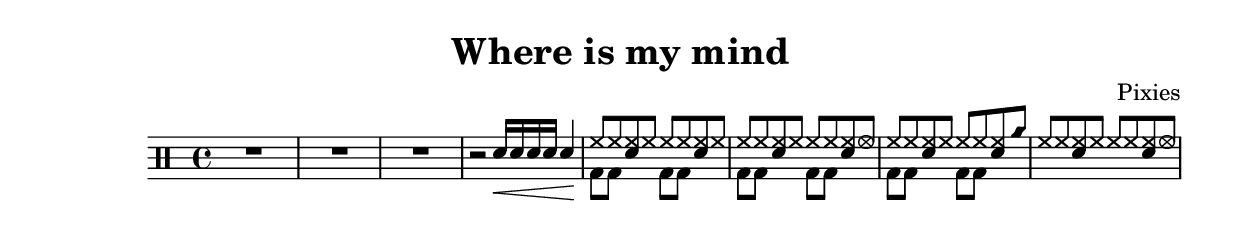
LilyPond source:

\version "2.14.2"

\header 
{
	title="Where is my mind"
	composer="Pixies"
}

upHalfTheme = \drummode
{
  hh8 hh << sn hh >> hh 
}

upHalfThemeA = \drummode
{
  hh8 hh << sn hh >> hhho 
}

upHalfThemeB = \drummode
{
  hh8 hh << sn hh >> cyms 
}

upHalfThemeC = \drummode
{
  hh8 hh << sn hh >> hhho 
}

upTheme = 
{
  \upHalfTheme \upHalfTheme
}

upThemeA = 
{
  \upHalfTheme \upHalfThemeA
}

upThemeB = 
{
  \upHalfTheme \upHalfThemeB
}

upThemeC = 
{
  \upHalfTheme \upHalfThemeC 
}

up = \drummode
{
  sn16\< sn sn sn sn4\!

  \upTheme
  \upThemeA
  \upThemeB
  \upThemeC
}

downHalfTheme = \drummode 
{
  bd8 bd s4 
}

downTheme =
{
  \downHalfTheme 
  \downHalfTheme 
}

down = \drummode 
{
  s2
  \downTheme
  \downTheme
  \downTheme
}

\new DrumStaff 
{
  R1*3
  r2

  <<
    \new DrumVoice { \voiceOne \up }
    \new DrumVoice { \voiceTwo \down }
  >>
}
